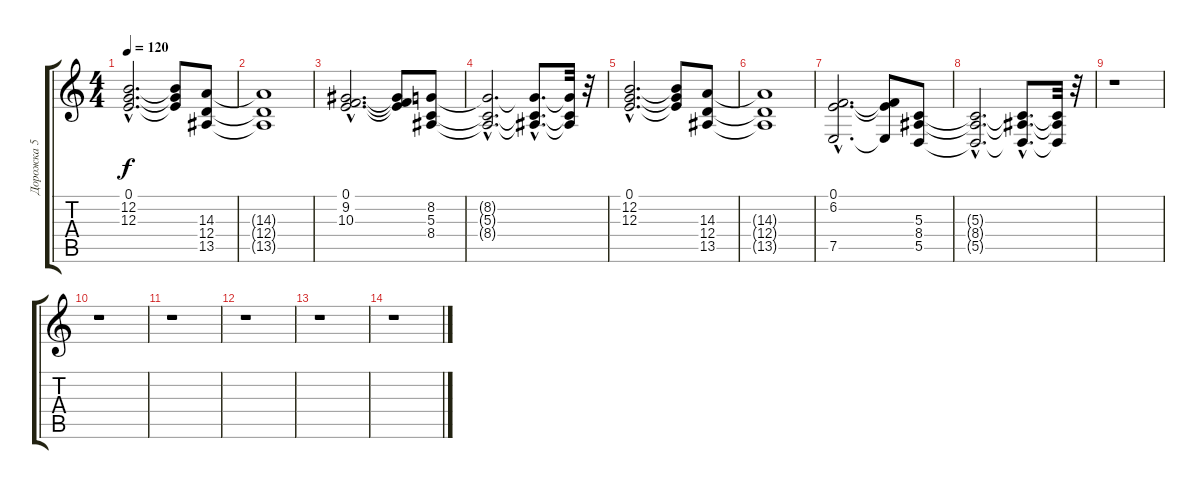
\track ("Дорожка 5" "Дорожка 5") {instrument stringensemble2}
\staff {score tabs}
\tuning (E4 B3 G3 D3 A2 E2) {hide}
\ts (4 4)
\tempo 120
\clef g2
\ks c
(0.1{hac} 12.2{hac} 12.3{hac}).2{d dy f} (0.1{t} 12.2{t} 12.3{t}).8 (14.3 12.4 13.5).8 |
(14.3{t} 12.4{t} 13.5{t}).1 |
(0.1{hac} 9.2{hac} 10.3{hac}).2{d} (0.1{t} 9.2{t} 10.3{t}).8 (8.2 5.3 8.4).8 |
(8.2{hac t} 5.3{hac t} 8.4{hac t}).2{d} (8.2{hac t} 5.3{hac t} 8.4{hac t}).8{d} (8.2{t} 5.3{t} 8.4{t}).32 r.32 |
(0.1{hac} 12.2{hac} 12.3{hac}).2{d} (0.1{t} 12.2{t} 12.3{t}).8 (14.3 12.4 13.5).8 |
(14.3{t} 12.4{t} 13.5{t}).1 |
(0.1{hac} 6.2{hac} 7.5{hac}).2{d} (0.1{t} 6.2{t} 7.5{t}).8 (5.3 8.4 5.5).8 |
(5.3{hac t} 8.4{hac t} 5.5{hac t}).2{d} (5.3{hac t} 8.4{hac t} 5.5{hac t}).8{d} (5.3{t} 8.4{t} 5.5{t}).32 r.32 |
r.1 |
r.1 |
r.1 |
r.1 |
r.1 |
r.1
